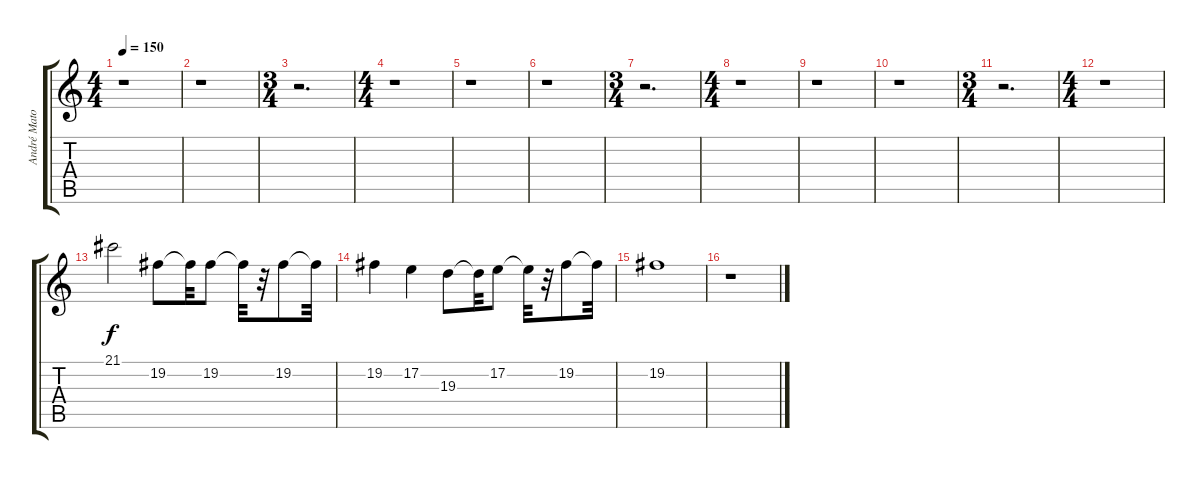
\track ("André Matos (Voz)" "André Mato") {instrument lead6voice}
\staff {score tabs}
\tuning (E4 B3 G3 D3 A2 E2) {hide}
\ts (4 4)
\tempo 150
\clef g2
\ks c
r.1{dy f} |
r.1 |
\ts (3 4)
r.2{d} |
\ts (4 4)
r.1 |
r.1 |
r.1 |
\ts (3 4)
r.2{d} |
\ts (4 4)
r.1 |
r.1 |
r.1 |
\ts (3 4)
r.2{d} |
\ts (4 4)
r.1 |
21.1.2 19.2.8 19.2{t}.32 19.2.8 19.2{t}.32 r.32 19.2.8 19.2{t}.32 |
19.2.4 17.2.4 19.3.8 19.3{t}.32 17.2.8 17.2{t}.32 r.32 19.2.8 19.2{t}.32 |
19.2.1 |
r.1
